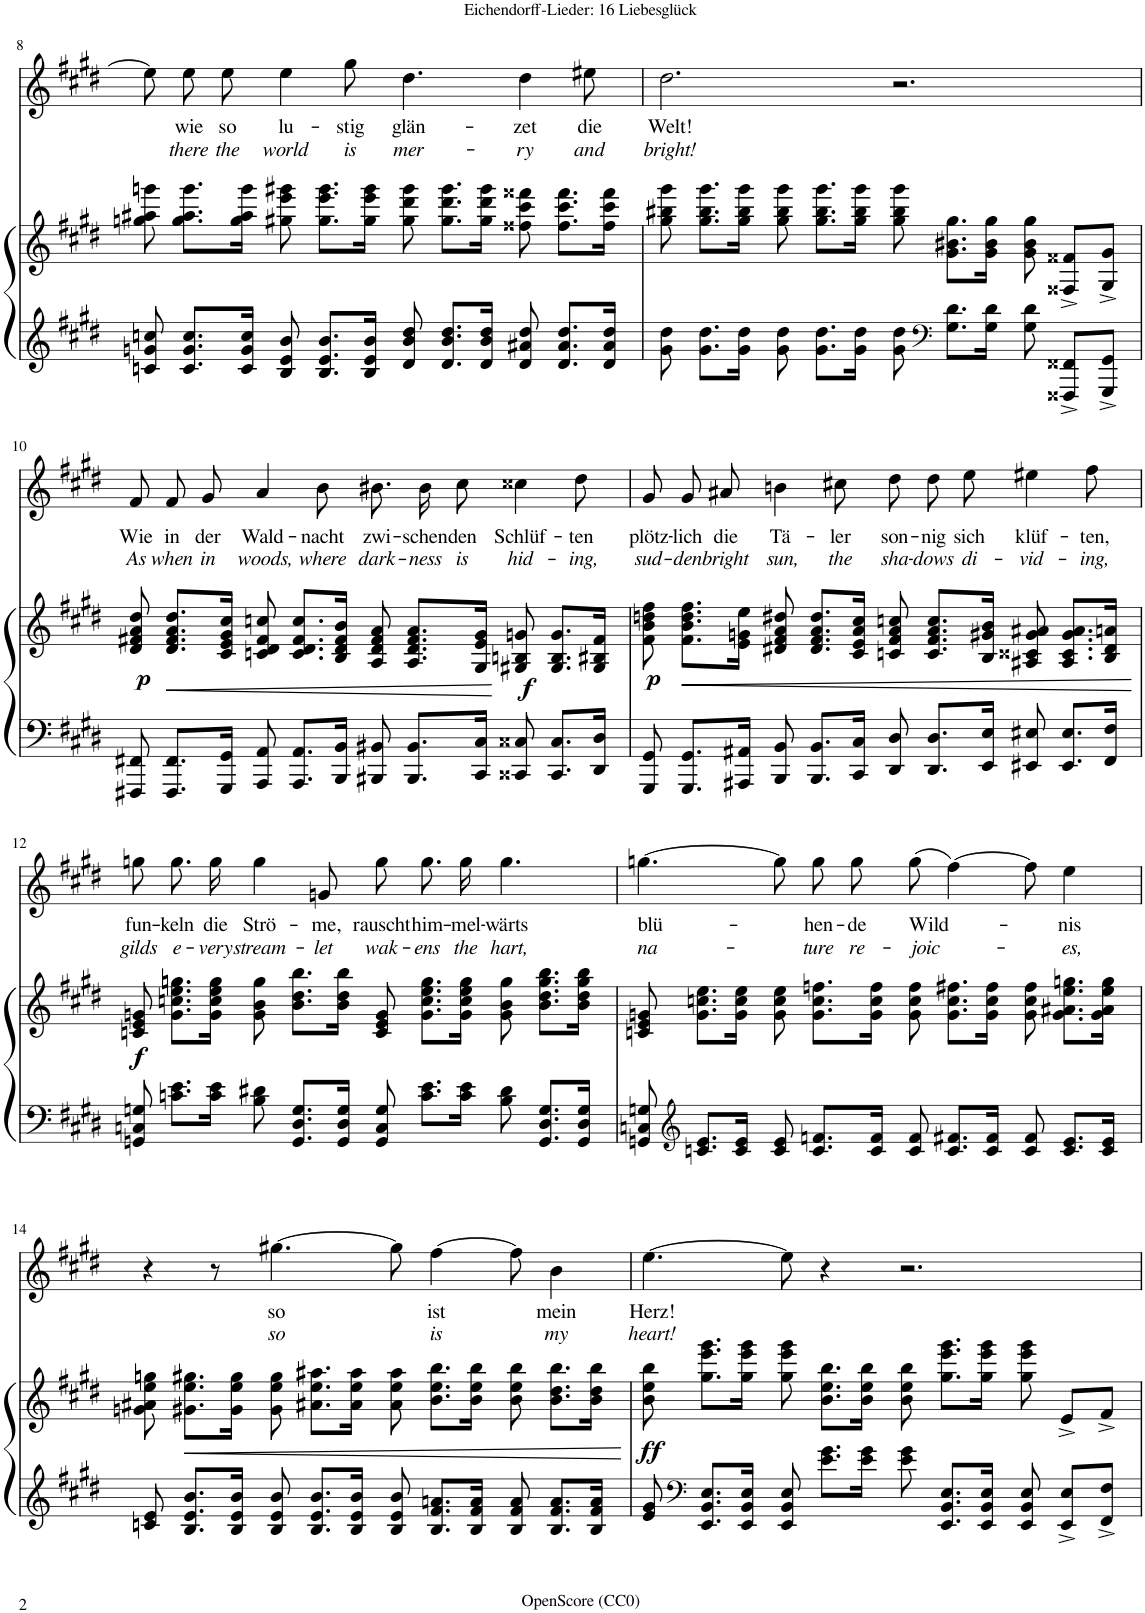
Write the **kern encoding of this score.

**kern	**kern	**dynam	**kern	**text	**text
*part2	*part2	*part2	*part1	*part1	*part1
*staff3	*staff2	*staff2/3	*staff1	*staff1	*staff1
*I"Piano	*	*	*I"Voice	*	*
*I'Pno	*	*	*	*	*
!!LO:PB:g=z
*clefG2	*clefG2	*	*clefG2	*	*
*k[f#c#g#d#]	*k[f#c#g#d#]	*	*k[f#c#g#d#]	*	*
*M12/8	*M12/8	*	*M12/8	*	*
=8	=8	=8	=8	=8	=8
8cn/ 8gn/ 8ccn/	8ggn\ 8aa#X\ 8gggn\	.	8ee\L]	.	.
!	!	!	!	!LO:LY:b	!LO:LY:b
8.c/ 8.g/ 8.cc/L	8.gg\ 8.aa#\ 8.ggg\L	.	8ee\	wie	there
!	!	!	!	!LO:LY:b	!LO:LY:b
.	.	.	8ee\J	so	the
16c/ 16g/ 16cc/Jk	16gg\ 16aa#\ 16ggg\Jk	.	.	.	.
!	!	!	!	!LO:LY:b	!LO:LY:b
8B/ 8e/ 8b/	8gg#X\ 8eee\ 8ggg#X\	.	4ee\	lu-	world
8.B/ 8.e/ 8.b/L	8.gg#\ 8.eee\ 8.ggg#\L	.	.	.	.
!	!	!	!	!LO:LY:b	!LO:LY:b
.	.	.	8gg#\	-stig	is
16B/ 16e/ 16b/Jk	16gg#\ 16eee\ 16ggg#\Jk	.	.	.	.
!	!	!	!	!LO:LY:b	!LO:LY:b
8d#/ 8b/ 8dd#/	8gg#\ 8ddd#\ 8ggg#\	.	4.dd#\	glän-	mer-
8.d#/ 8.b/ 8.dd#/L	8.gg#\ 8.ddd#\ 8.ggg#\L	.	.	.	.
16d#/ 16b/ 16dd#/Jk	16gg#\ 16ddd#\ 16ggg#\Jk	.	.	.	.
!	!	!	!	!LO:LY:b	!LO:LY:b
8d#/ 8a#X/ 8dd#/	8ff##X\ 8ccc#\ 8fff##X\	.	4dd#\	-zet	-ry
8.d#/ 8.a#/ 8.dd#/L	8.ff##\ 8.ccc#\ 8.fff##\L	.	.	.	.
!	!	!	!	!LO:LY:b	!LO:LY:b
.	.	.	8ee#X\	die	and
16d#/ 16a#/ 16dd#/Jk	16ff##\ 16ccc#\ 16fff##\Jk	.	.	.	.
=9	=9	=9	=9	=9	=9
!	!	!	!	!LO:LY:b	!LO:LY:b
8g#\ 8dd#\	8gg#\ 8bb#X\ 8ggg#\	.	2.dd#\	Welt!	bright!
8.g#\ 8.dd#\L	8.gg#\ 8.bb#\ 8.ggg#\L	.	.	.	.
16g#\ 16dd#\Jk	16gg#\ 16bb#\ 16ggg#\Jk	.	.	.	.
8g#\ 8dd#\	8gg#\ 8bb#\ 8ggg#\	.	.	.	.
8.g#\ 8.dd#\L	8.gg#\ 8.bb#\ 8.ggg#\L	.	.	.	.
16g#\ 16dd#\Jk	16gg#\ 16bb#\ 16ggg#\Jk	.	.	.	.
8g#\ 8dd#\	8gg#\ 8bb#\ 8ggg#\	.	2.r	.	.
*clefF4	*	*	*	*	*
8.G#\ 8.d#\L	8.g#\ 8.b#X\ 8.gg#\L	.	.	.	.
16G#\ 16d#\Jk	16g#\ 16b#\ 16gg#\Jk	.	.	.	.
8G#\ 8d#\	8g#\ 8b#\ 8gg#\	.	.	.	.
8FFF##X/^ 8FF##X/^L	8F##X/^ 8f##X/^L	.	.	.	.
8GGG#/^ 8GG#/^J	8G#/^ 8g#/^J	.	.	.	.
!!LO:LB:g=z
=10	=10	=10	=10	=10	=10
!	!	!LO:DY:b	!	!LO:LY:b	!LO:LY:b
8FFF#X/ 8FF#X/	8d#/ 8f#X/ 8a/ 8dd#/	p	8f#/L	Wie	As
!	!	!LO:HP:b	!	!LO:LY:b	!LO:LY:b
8.FFF#/ 8.FF#/L	8.d#/ 8.f#/ 8.a/ 8.dd#/L	<	8f#/	in	when
!	!	!	!	!LO:LY:b	!LO:LY:b
.	.	.	8g#/J	der	in
16GGG#/ 16GG#/Jk	16c#/ 16e/ 16g#/ 16cc#/Jk	.	.	.	.
!	!	!	!	!LO:LY:b	!LO:LY:b
8AAA/ 8AA/	8cn/ 8d#/ 8f#/ 8ccn/	.	4a/	Wald-	woods,
8.AAA/ 8.AA/L	8.c/ 8.d#/ 8.f#/ 8.cc/L	.	.	.	.
!	!	!	!	!LO:LY:b	!LO:LY:b
.	.	.	8b\	-nacht	where
16BBB/ 16BB/Jk	16B/ 16d#/ 16f#/ 16b/Jk	.	.	.	.
!	!	!	!	!LO:LY:b	!LO:LY:b
8BBB#X/ 8BB#X/	8A/ 8d#/ 8f#/ 8a/	.	8.b#X\L	zwi-	dark-
8.BBB#/ 8.BB#/L	8.A/ 8.d#/ 8.f#/ 8.a/L	.	.	.	.
!	!	!	!	!LO:LY:b	!LO:LY:b
.	.	.	16b#\K	-schen	-ness
!	!	!	!	!LO:LY:b	!LO:LY:b
.	.	.	8cc#\J	den	is
16CC#/ 16C#/Jk	16G#/ 16e/ 16g#/Jk	.	.	.	.
!	!	!LO:DY:n=1:b	!	!LO:LY:b	!LO:LY:b
8CC##X/ 8C##X/	8G#X/ 8Bn/ 8gn/	[ f	4cc##X\	Schlüf-	hid-
8.CC##/ 8.C##/L	8.G#/ 8.B/ 8.g/L	.	.	.	.
!	!	!	!	!LO:LY:b	!LO:LY:b
.	.	.	8dd#\	-ten	-ing,
16DD#/ 16D#/Jk	16G#/ 16B#X/ 16f#/Jk	.	.	.	.
=11	=11	=11	=11	=11	=11
!	!	!LO:DY:b	!	!LO:LY:b	!LO:LY:b
8GGG#/ 8GG#/	8f#\ 8b\ 8ddn\ 8ff#\	p	8g#/L	plötz-	sud-
!	!	!LO:HP:b	!	!LO:LY:b	!LO:LY:b
8.GGG#/ 8.GG#/L	8.f#\ 8.b\ 8.dd\ 8.ff#\L	<	8g#/	-lich	-den
!	!	!	!	!LO:LY:b	!LO:LY:b
.	.	.	8a#X/J	die	bright
16AAA#X/ 16AA#X/Jk	16e\ 16gn\ 16ee\Jk	.	.	.	.
!	!	!	!	!LO:LY:b	!LO:LY:b
8BBB/ 8BB/	8d#X/ 8f#/ 8a/ 8dd#X/	.	4bn\	Tä-	sun,
8.BBB/ 8.BB/L	8.d#/ 8.f#/ 8.a/ 8.dd#/L	.	.	.	.
!	!	!	!	!LO:LY:b	!LO:LY:b
.	.	.	8cc#X\	-ler	the
16CC#/ 16C#/Jk	16c#/ 16e/ 16a/ 16cc#/Jk	.	.	.	.
!	!	!	!	!LO:LY:b	!LO:LY:b
8DD#/ 8D#/	8cn/ 8f#/ 8a/ 8ccn/	.	8dd#\L	son-	sha-
!	!	!	!	!LO:LY:b	!LO:LY:b
8.DD#/ 8.D#/L	8.c/ 8.f#/ 8.a/ 8.cc/L	.	8dd#\	-nig	-dows
!	!	!	!	!LO:LY:b	!LO:LY:b
.	.	.	8ee\J	sich	di-
16EE/ 16E/Jk	16B/ 16g#X/ 16b/Jk	.	.	.	.
!	!	!	!	!LO:LY:b	!LO:LY:b
8EE#X/ 8E#X/	8A#X/ 8c##X/ 8g#/ 8a#X/	.	4ee#X\	klüf-	-vid-
8.EE#/ 8.E#/L	8.A#/ 8.c##/ 8.g#/ 8.a#/L	.	.	.	.
!	!	!	!	!LO:LY:b	!LO:LY:b
.	.	.	8ff#\	-ten,	-ing,
16FF#/ 16F#/Jk	16B/ 16d#/ 16an/Jk	.	.	.	.
.	.	[	.	.	.
!!LO:LB:g=z
=12	=12	=12	=12	=12	=12
!	!	!LO:DY:b	!	!LO:LY:b	!LO:LY:b
8GGn/ 8Cn/ 8Gn/	8cn/ 8e/ 8gn/	f	8ggn\L	fun-	gilds
!	!	!	!	!LO:LY:b	!LO:LY:b
8.cn\ 8.e\L	8.g\ 8.ccn\ 8.ee\ 8.ggn\L	.	8.gg\	-keln	e-
!	!	!	!	!LO:LY:b	!LO:LY:b
16c\ 16e\Jk	16g\ 16cc\ 16ee\ 16gg\Jk	.	16gg\Jk	die	-very
!	!	!	!	!LO:LY:b	!LO:LY:b
8B\ 8d#X\	8g\ 8b\ 8gg\	.	4gg\	Strö-	stream-
8.GG/ 8.D#/ 8.G/L	8.b\ 8.dd#\ 8.bb\L	.	.	.	.
!	!	!	!	!LO:LY:b	!LO:LY:b
.	.	.	8gn/	-me,	-let
16GG/ 16D#/ 16G/Jk	16b\ 16dd#\ 16bb\Jk	.	.	.	.
!	!	!	!	!LO:LY:b	!LO:LY:b
8GG/ 8C/ 8G/	8c/ 8e/ 8g/	.	8gg\L	rauscht	wak-
!	!	!	!	!LO:LY:b	!LO:LY:b
8.c\ 8.e\L	8.g\ 8.cc\ 8.ee\ 8.gg\L	.	8.gg\	him-	-ens
!	!	!	!	!LO:LY:b	!LO:LY:b
16c\ 16e\Jk	16g\ 16cc\ 16ee\ 16gg\Jk	.	16gg\Jk	-mel-	the
!	!	!	!	!LO:LY:b	!LO:LY:b
8B\ 8d#\	8g\ 8b\ 8gg\	.	4.gg\	-wärts	hart,
8.GG/ 8.D#/ 8.G/L	8.b\ 8.dd#\ 8.gg\ 8.bb\L	.	.	.	.
16GG/ 16D#/ 16G/Jk	16b\ 16dd#\ 16gg\ 16bb\Jk	.	.	.	.
=13	=13	=13	=13	=13	=13
!	!	!	!	!LO:LY:b	!LO:LY:b
8GGn/ 8Cn/ 8Gn/	8cn/ 8e/ 8gn/	.	[4.ggn\	blü-	na-
*clefG2	*	*	*	*	*
8.cn/ 8.e/L	8.g\ 8.ccn\ 8.ee\L	.	.	.	.
16c/ 16e/Jk	16g\ 16cc\ 16ee\Jk	.	.	.	.
8c/ 8e/	8g\ 8cc\ 8ee\	.	8gg\L]	.	.
!	!	!	!	!LO:LY:b	!LO:LY:b
8.c/ 8.fn/L	8.g\ 8.cc\ 8.ffn\L	.	8gg\	-hen-	-ture
!	!	!	!	!LO:LY:b	!LO:LY:b
.	.	.	8gg\J	-de	re-
16c/ 16f/Jk	16g\ 16cc\ 16ff\Jk	.	.	.	.
!	!	!	!	!LO:LY:b	!LO:LY:b
8c/ 8f/	8g\ 8cc\ 8ff\	.	(8gg\	Wild-	-joic-
8.c/ 8.f#X/L	8.g\ 8.cc\ 8.ff#X\L	.	[4ff#\)	.	.
16c/ 16f#/Jk	16g\ 16cc\ 16ff#\Jk	.	.	.	.
8c/ 8f#/	8g\ 8cc\ 8ff#\	.	8ff#\]	.	.
!	!	!	!	!LO:LY:b	!LO:LY:b
8.c/ 8.e/L	8.g\ 8.a#X\ 8.ee\ 8.ggn\L	.	4ee\	-nis	-es,
16c/ 16e/Jk	16g\ 16a#\ 16ee\ 16gg\Jk	.	.	.	.
!!LO:LB:g=z
=14	=14	=14	=14	=14	=14
8cn/ 8e/	8gn\ 8a#X\ 8ee\ 8ggn\	.	4r	.	.
!	!	!LO:HP:b	!	!	!
8.B/ 8.e/ 8.b/L	8.g#X\ 8.ee\ 8.gg#X\L	<	.	.	.
.	.	.	8r	.	.
16B/ 16e/ 16b/Jk	16g#\ 16ee\ 16gg#\Jk	.	.	.	.
!	!	!	!	!LO:LY:b	!LO:LY:b
8B/ 8e/ 8b/	8g#\ 8ee\ 8gg#\	.	[4.gg#X\	so	so
8.B/ 8.e/ 8.b/L	8.a#X\ 8.ee\ 8.aa#X\L	.	.	.	.
16B/ 16e/ 16b/Jk	16a#\ 16ee\ 16aa#\Jk	.	.	.	.
8B/ 8e/ 8b/	8a#\ 8ee\ 8aa#\	.	8gg#\]	.	.
!	!	!	!	!LO:LY:b	!LO:LY:b
8.B/ 8.f#/ 8.an/L	8.b\ 8.ee\ 8.bb\L	.	[4ff#\	ist	is
16B/ 16f#/ 16a/Jk	16b\ 16ee\ 16bb\Jk	.	.	.	.
8B/ 8f#/ 8a/	8b\ 8ee\ 8bb\	.	8ff#\]	.	.
!	!	!	!	!LO:LY:b	!LO:LY:b
8.B/ 8.f#/ 8.a/L	8.b\ 8.dd#\ 8.bb\L	.	4b\	mein	my
16B/ 16f#/ 16a/Jk	16b\ 16dd#\ 16bb\Jk	.	.	.	.
.	.	[	.	.	.
=15	=15	=15	=15	=15	=15
!	!	!LO:DY:b	!	!LO:LY:b	!LO:LY:b
8e/ 8g#/	8b\ 8ee\ 8bb\	ff	[4.ee\	Herz!	heart!
*clefF4	*	*	*	*	*
8.EE/ 8.BB/ 8.E/L	8.gg#\ 8.eee\ 8.ggg#\L	.	.	.	.
16EE/ 16BB/ 16E/Jk	16gg#\ 16eee\ 16ggg#\Jk	.	.	.	.
8EE/ 8BB/ 8E/	8gg#\ 8eee\ 8ggg#\	.	8ee\]	.	.
8.e\ 8.g#\L	8.b\ 8.ee\ 8.bb\L	.	4r	.	.
16e\ 16g#\Jk	16b\ 16ee\ 16bb\Jk	.	.	.	.
8e\ 8g#\	8b\ 8ee\ 8bb\	.	2.r	.	.
8.EE/ 8.BB/ 8.E/L	8.gg#\ 8.eee\ 8.ggg#\L	.	.	.	.
16EE/ 16BB/ 16E/Jk	16gg#\ 16eee\ 16ggg#\Jk	.	.	.	.
8EE/ 8BB/ 8E/	8gg#\ 8eee\ 8ggg#\	.	.	.	.
8EE/^ 8E/^L	8e^/L	.	.	.	.
8FF#/^ 8F#/^J	8f#^/J	.	.	.	.
=	=	=	=	=	=
*-	*-	*-	*-	*-	*-
